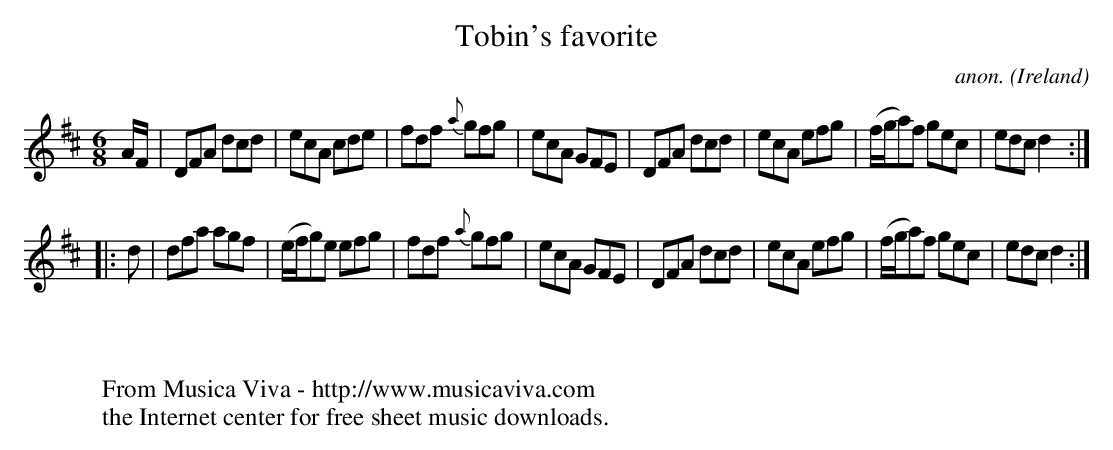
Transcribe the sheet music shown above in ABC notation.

X:1
T:Tobin's favorite
C:anon.
O:Ireland
M:6/8
L:1/8
K:D
A/F/|DFA dcd|ecA cde|fdf {a}gfg|ecA GFE|DFA dcd|ecA efg|(f/g/a)f gec|edc d2:|
|:d|dfa agf|(e/f/g)e efg|fdf {a}gfg|ecA GFE|DFA dcd|ecA efg|(f/g/a)f gec|edc d2:|
W:
W:
W: From Musica Viva - http://www.musicaviva.com
W: the Internet center for free sheet music downloads.
